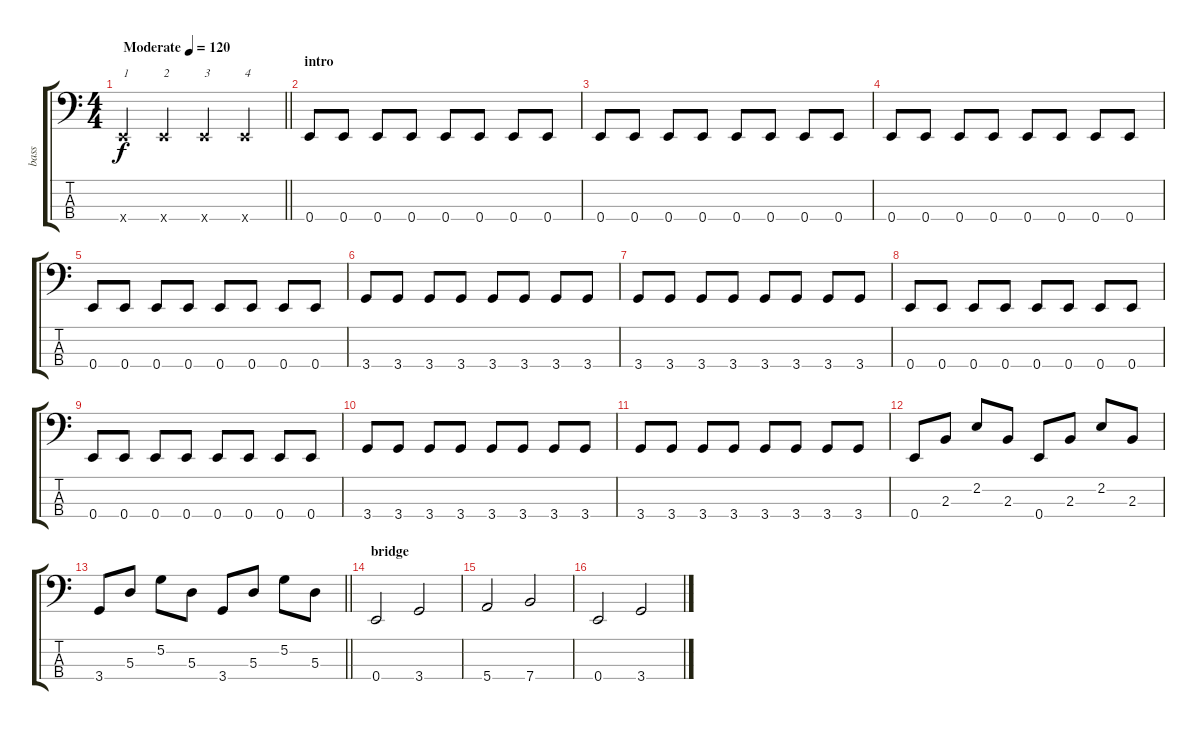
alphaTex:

\track ("bass" "bass") {instrument electricbasspick}
\staff {score tabs}
\tuning (G2 D2 A1 E1) {hide}
\ts (4 4)
\tempo (120 "Moderate")
\clef f4
\barLineRight lightlight
\ks c
0.4{x}.4{txt "1" dy f instrument electricbasspick} 0.4{x}.4{txt "2"} 0.4{x}.4{txt "3"} 0.4{x}.4{txt "4"} |
\section ("" "intro")
0.4.8 0.4.8 0.4.8 0.4.8 0.4.8 0.4.8 0.4.8 0.4.8 |
0.4.8 0.4.8 0.4.8 0.4.8 0.4.8 0.4.8 0.4.8 0.4.8 |
0.4.8 0.4.8 0.4.8 0.4.8 0.4.8 0.4.8 0.4.8 0.4.8 |
0.4.8 0.4.8 0.4.8 0.4.8 0.4.8 0.4.8 0.4.8 0.4.8 |
3.4.8 3.4.8 3.4.8 3.4.8 3.4.8 3.4.8 3.4.8 3.4.8 |
3.4.8 3.4.8 3.4.8 3.4.8 3.4.8 3.4.8 3.4.8 3.4.8 |
0.4.8 0.4.8 0.4.8 0.4.8 0.4.8 0.4.8 0.4.8 0.4.8 |
0.4.8 0.4.8 0.4.8 0.4.8 0.4.8 0.4.8 0.4.8 0.4.8 |
3.4.8 3.4.8 3.4.8 3.4.8 3.4.8 3.4.8 3.4.8 3.4.8 |
3.4.8 3.4.8 3.4.8 3.4.8 3.4.8 3.4.8 3.4.8 3.4.8 |
0.4.8 2.3.8 2.2.8 2.3.8 0.4.8 2.3.8 2.2.8 2.3.8 |
\barLineRight lightlight
3.4.8 5.3.8 5.2.8 5.3.8 3.4.8 5.3.8 5.2.8 5.3.8 |
\section ("" "bridge")
0.4.2 3.4.2 |
5.4.2 7.4.2 |
0.4.2 3.4.2
